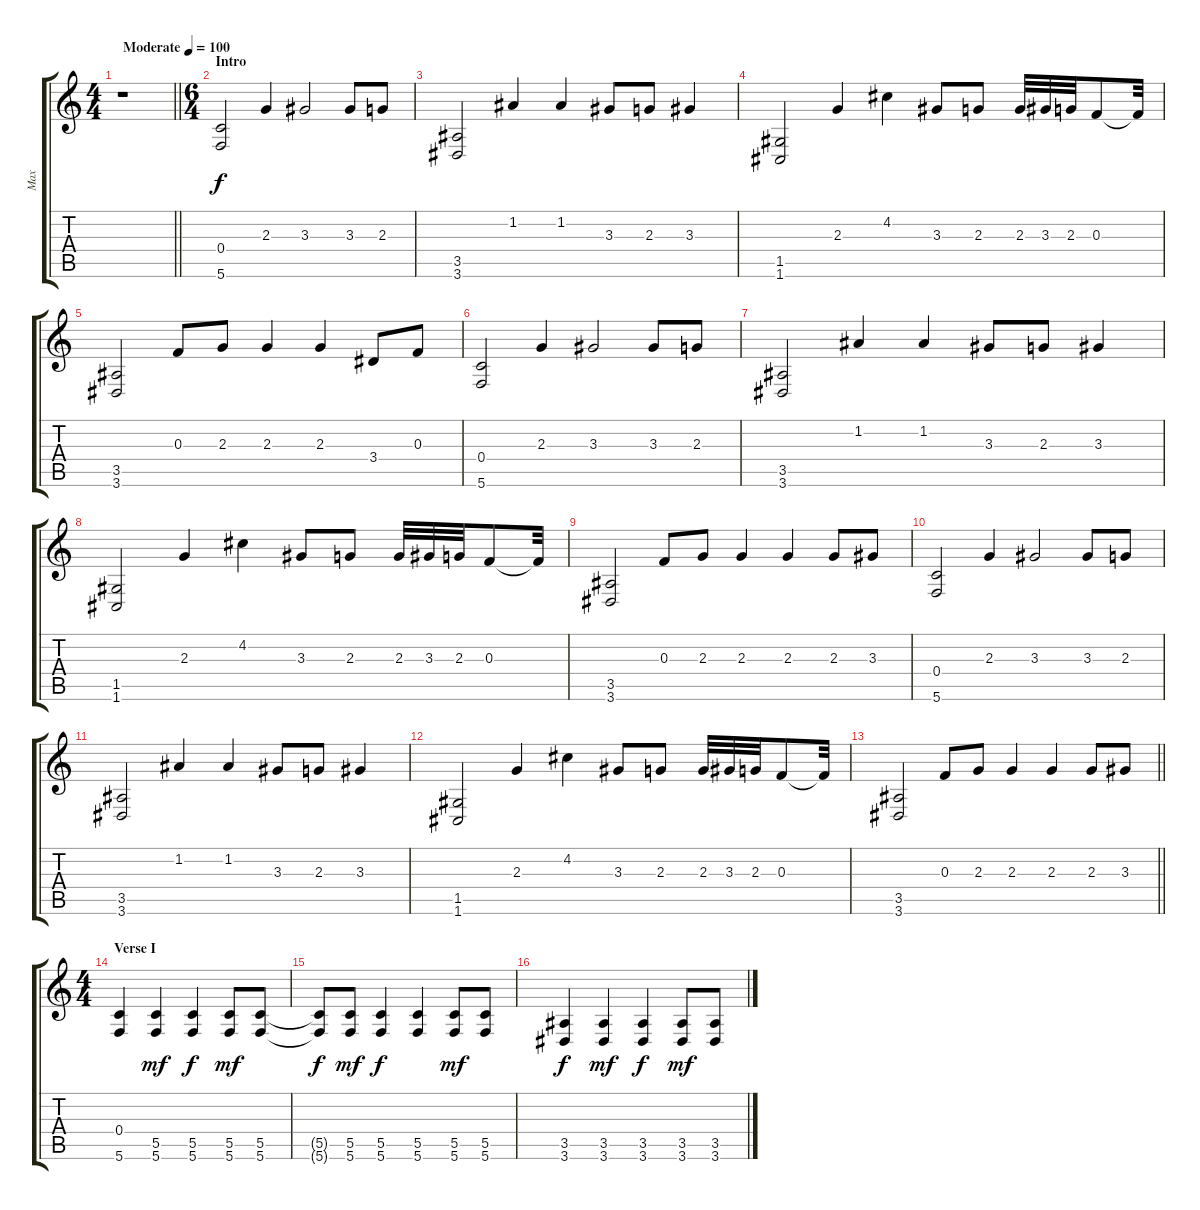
\track ("Max" "Max") {instrument distortionguitar}
\staff {score tabs}
\tuning (D4 A3 F3 C3 G2 C2) {hide}
\ts (4 4)
\tempo (100 "Moderate")
\clef g2
\barLineRight lightlight
\ks c
r.1{dy f instrument distortionguitar} |
\ts (6 4)
\section ("" "Intro")
(0.4 5.6).2 2.3.4 3.3.2 3.3.8 2.3.8 |
(3.5 3.6).2 1.2.4 1.2.4 3.3.8 2.3.8 3.3.4 |
(1.5 1.6).2 2.3.4 4.2.4 3.3.8 2.3.8 2.3.32 3.3.32 2.3.32 0.3.8 0.3{t}.32 |
(3.5 3.6).2 0.3.8 2.3.8 2.3.4 2.3.4 3.4.8 0.3.8 |
(0.4 5.6).2 2.3.4 3.3.2 3.3.8 2.3.8 |
(3.5 3.6).2 1.2.4 1.2.4 3.3.8 2.3.8 3.3.4 |
(1.5 1.6).2 2.3.4 4.2.4 3.3.8 2.3.8 2.3.32 3.3.32 2.3.32 0.3.8 0.3{t}.32 |
(3.5 3.6).2 0.3.8 2.3.8 2.3.4 2.3.4 2.3.8 3.3.8 |
(0.4 5.6).2 2.3.4 3.3.2 3.3.8 2.3.8 |
(3.5 3.6).2 1.2.4 1.2.4 3.3.8 2.3.8 3.3.4 |
(1.5 1.6).2 2.3.4 4.2.4 3.3.8 2.3.8 2.3.32 3.3.32 2.3.32 0.3.8 0.3{t}.32 |
\barLineRight lightlight
(3.5 3.6).2 0.3.8 2.3.8 2.3.4 2.3.4 2.3.8 3.3.8 |
\ts (4 4)
\section ("" "Verse I")
(0.4 5.6).4 (5.5 5.6).4{dy mf} (5.5 5.6).4{dy f} (5.5 5.6).8{dy mf} (5.5 5.6).8 |
(5.5{t} 5.6{t}).8{dy f} (5.5 5.6).8{dy mf} (5.5 5.6).4{dy f} (5.5 5.6).4 (5.5 5.6).8{dy mf} (5.5 5.6).8 |
(3.5 3.6).4{dy f} (3.5 3.6).4{dy mf} (3.5 3.6).4{dy f} (3.5 3.6).8{dy mf} (3.5 3.6).8
